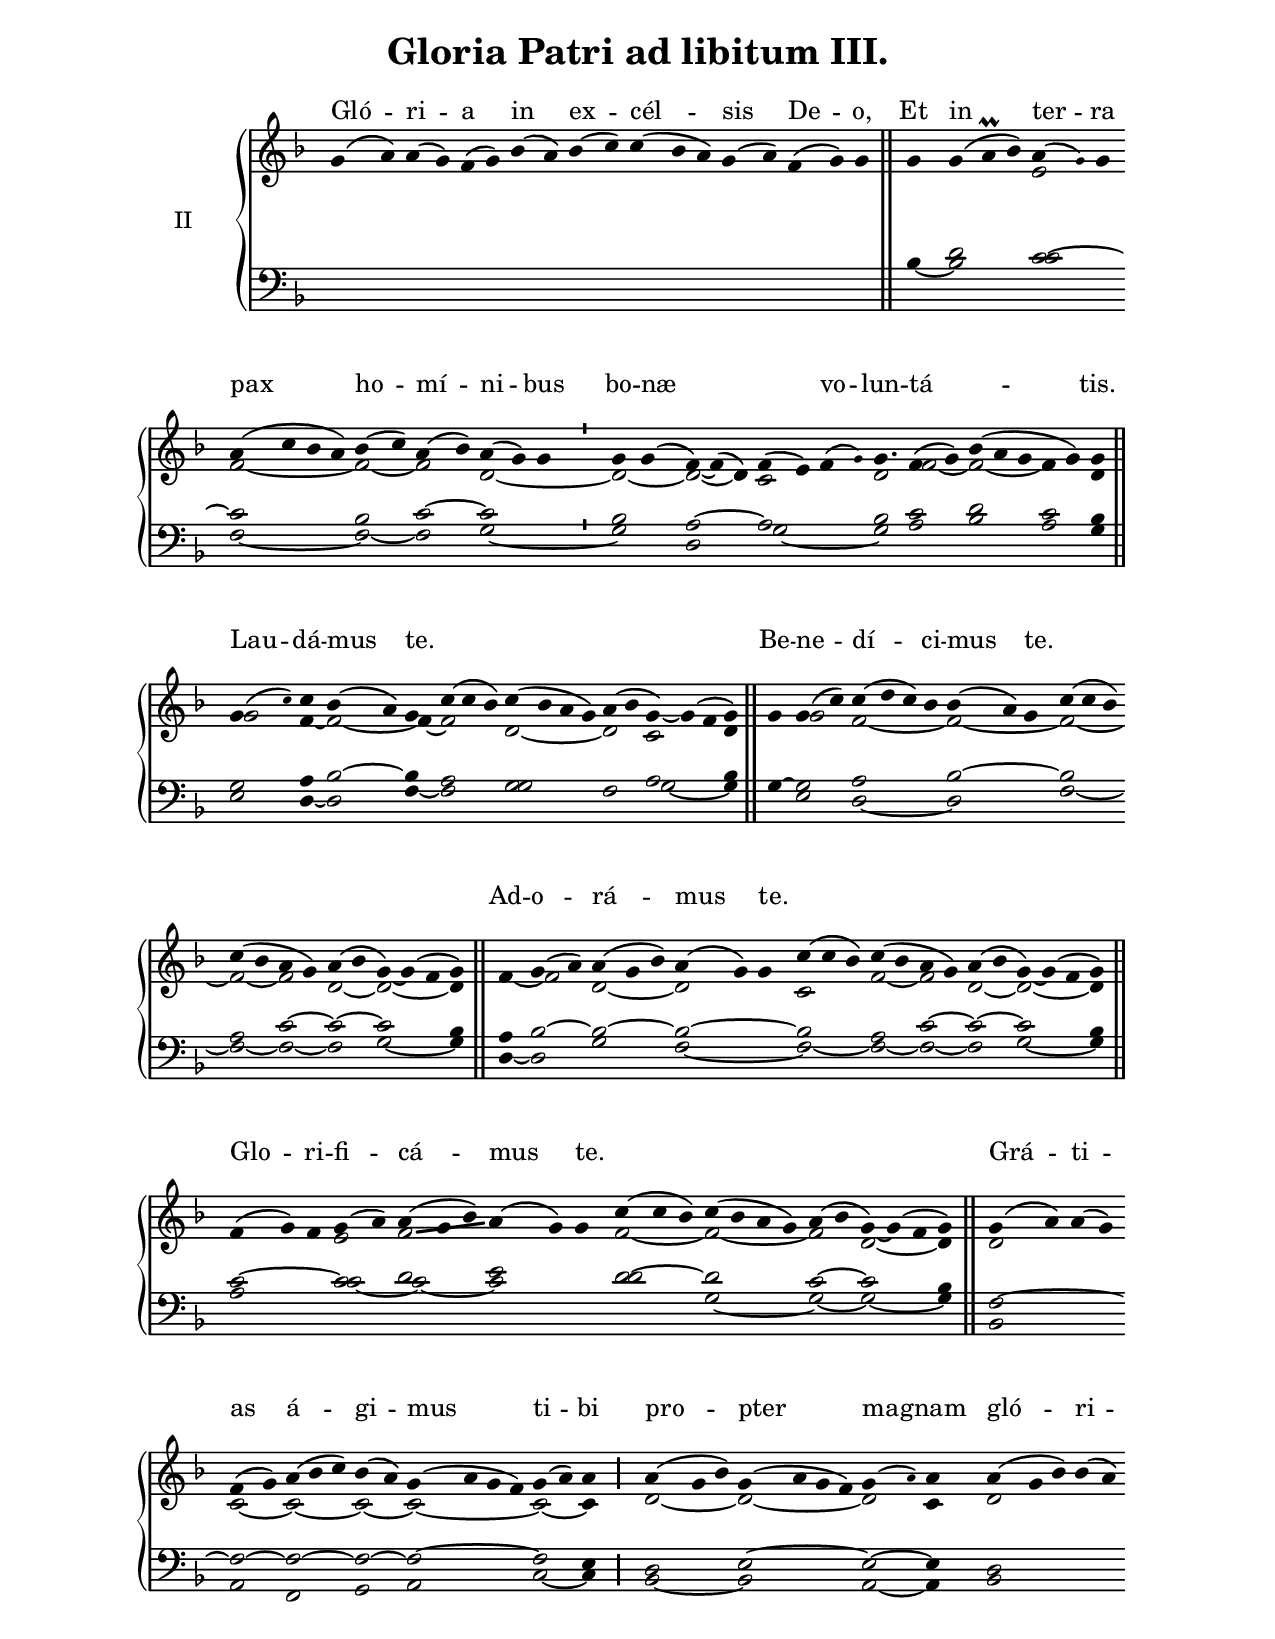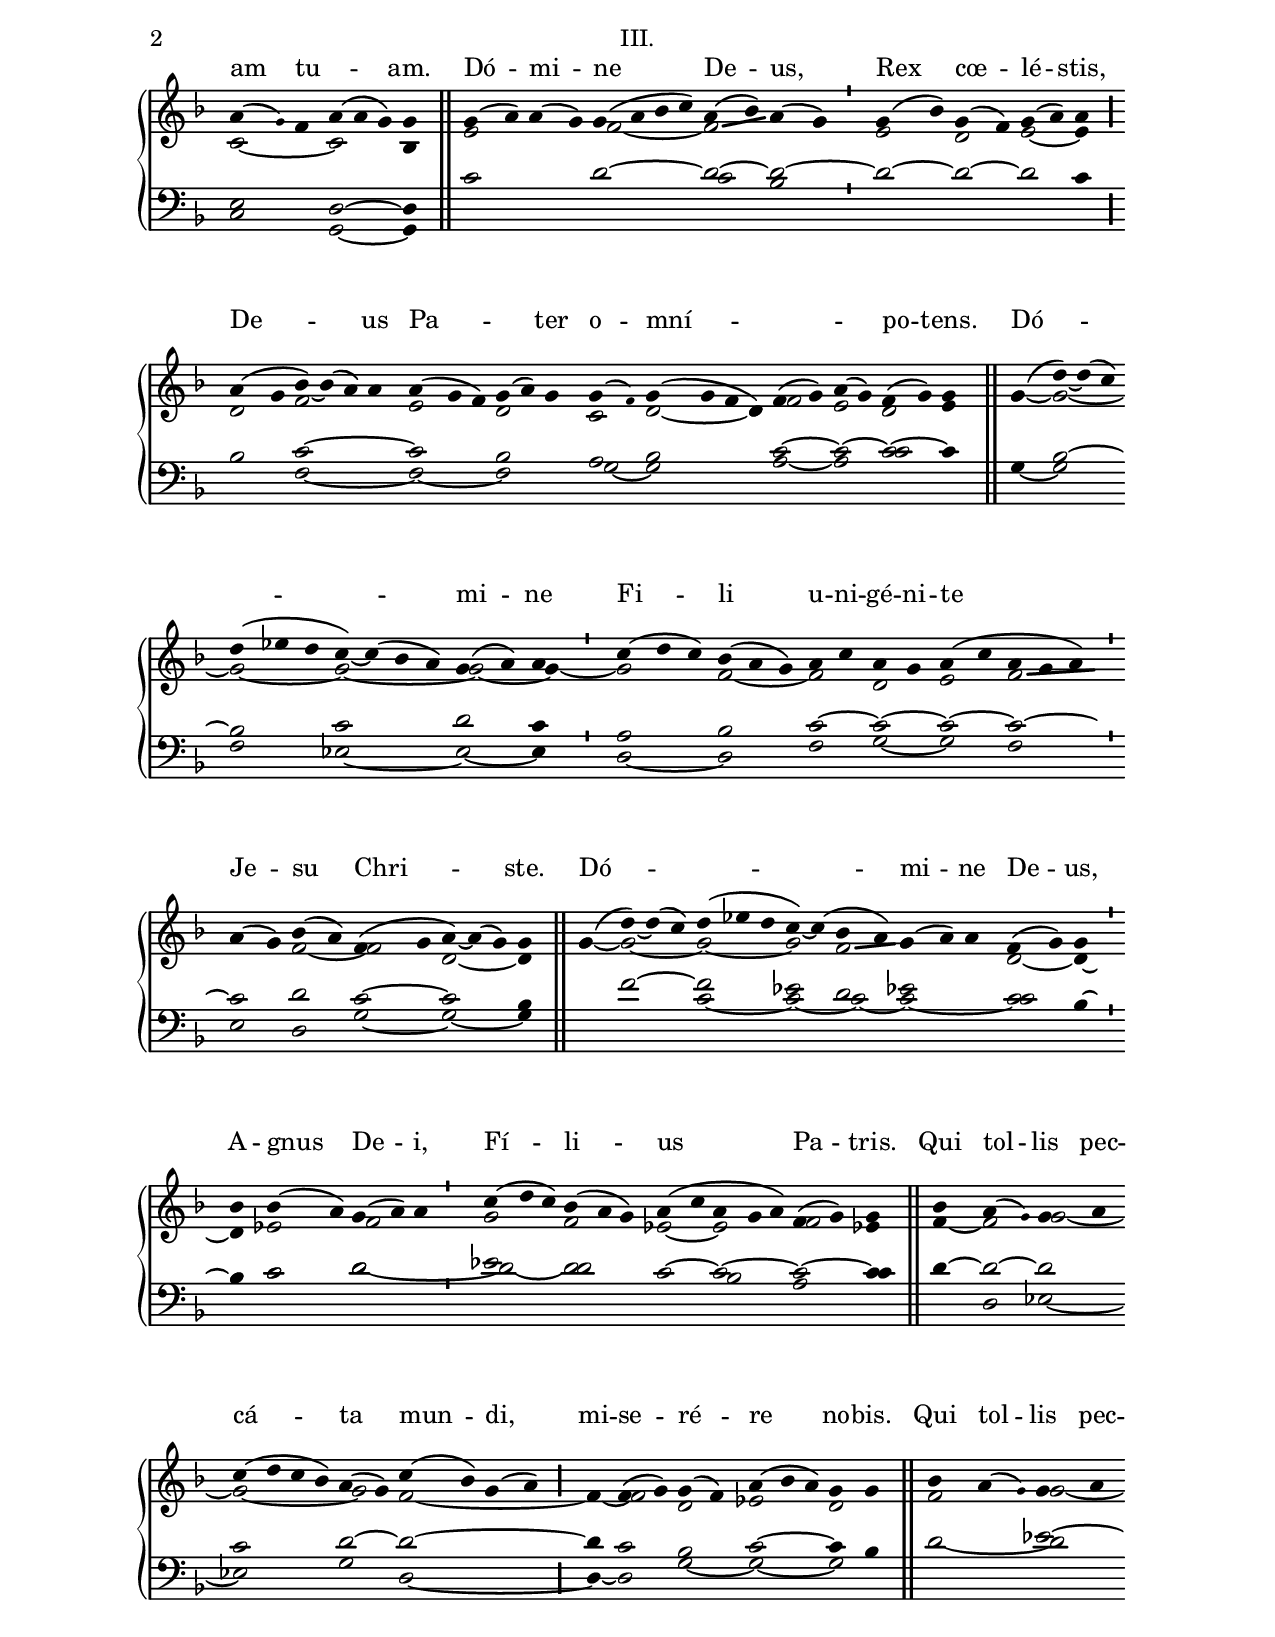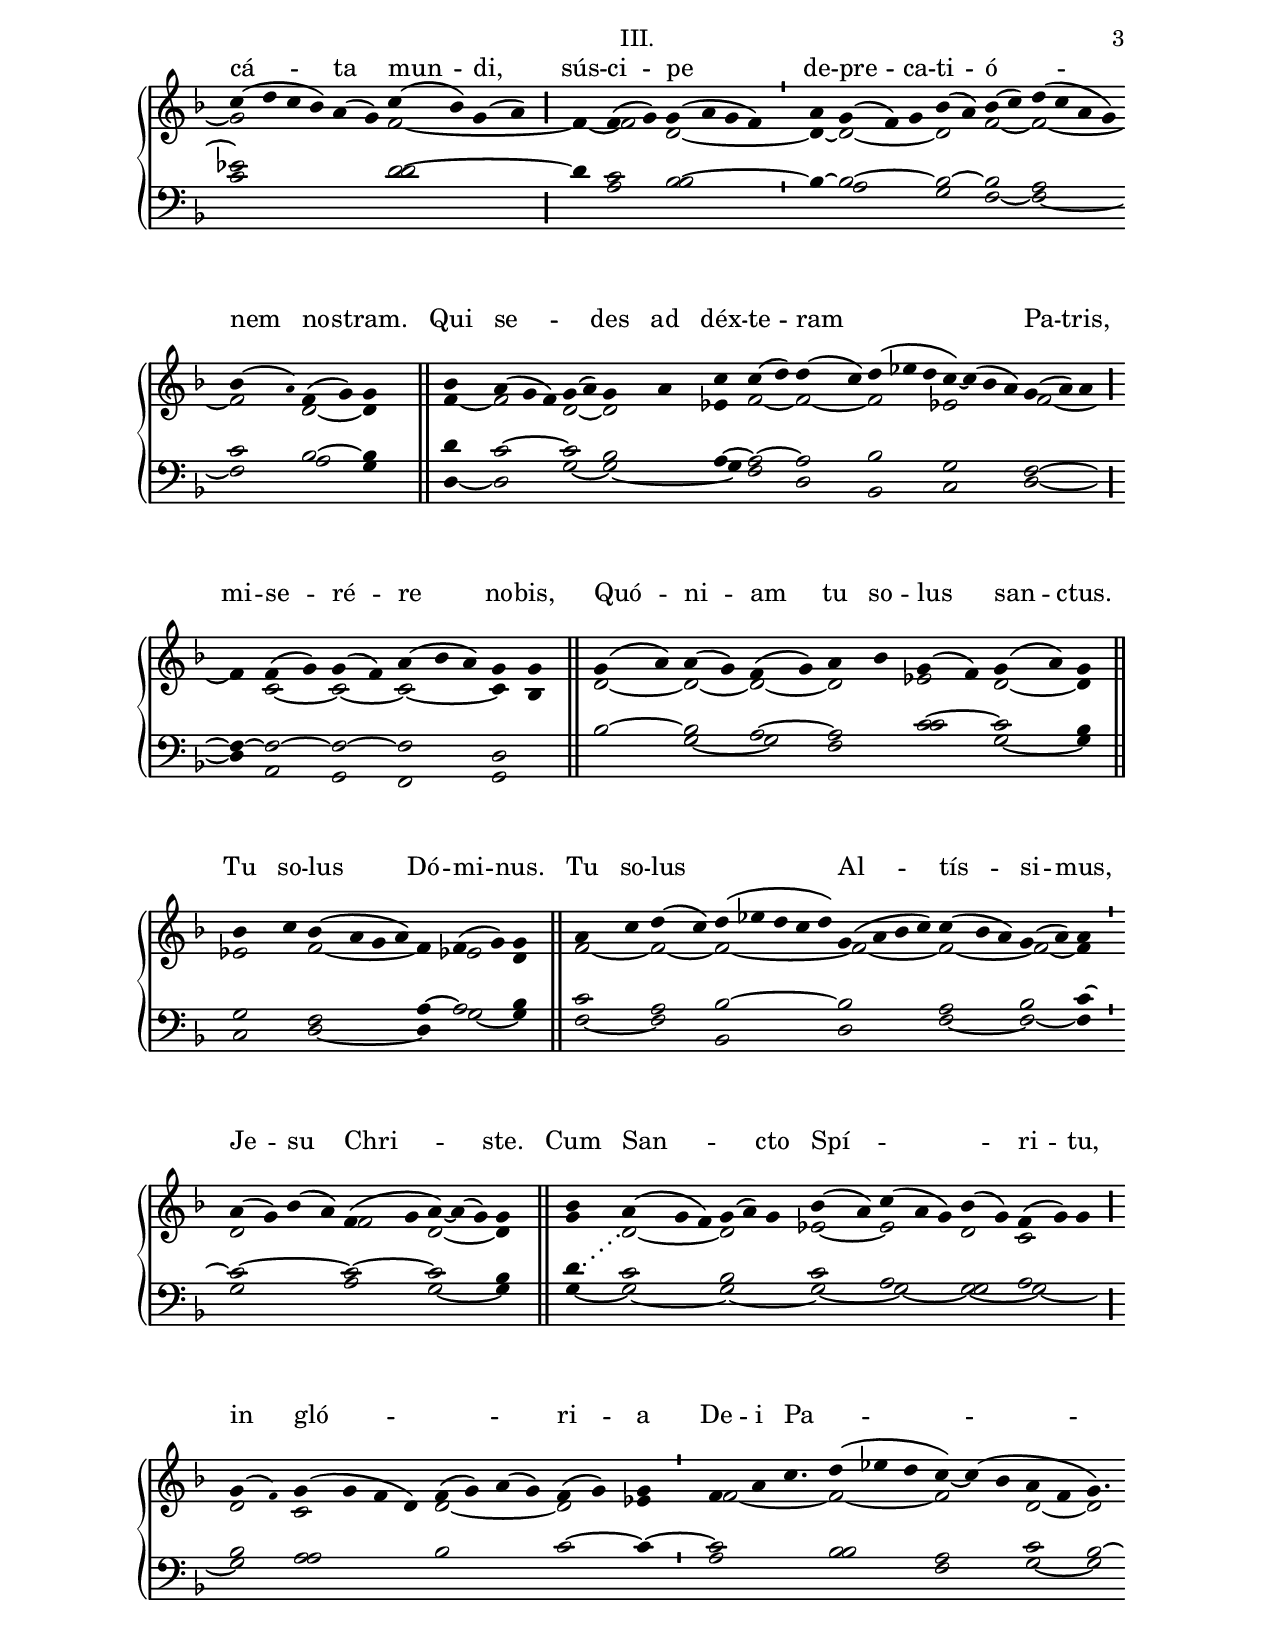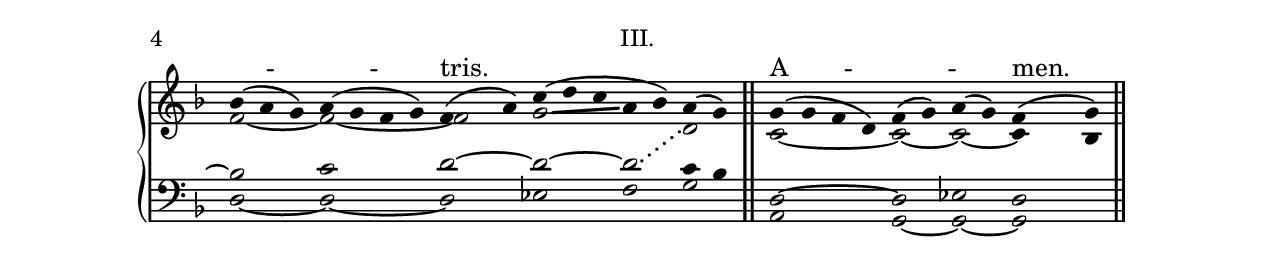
\version "2.18"
\include "gregorian.ly"
\include "noh2.ily"

%Page reference: page v.144
%(volume.page)

global = {
 \key g \dorian
 \cadenzaOn 
 \override Glissando #'thickness = #2.0
}

\header {
  title = \markup \center-column {"Gloria Patri ad libitum III." \vspace #1 }
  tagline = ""
  composer = ""
}

\paper {
 #(include-special-characters)
  oddHeaderMarkup = \markup \fill-line {
    \line {}
    \center-column {
      \on-the-fly #first-page     " "
      \on-the-fly #not-first-page "III."
    }
    \line { \on-the-fly #print-page-number-check-first \fromproperty #'page:page-number-string }
  }
  evenHeaderMarkup = \markup \fill-line {
    \line { \on-the-fly #print-page-number-check-first \fromproperty #'page:page-number-string }
    \center-column { "III." }
    \line {}
  }
}

chantText = \lyricmode {
Gló -- ri -- a in ex -- cél -- sis De -- o, 
Et in ter -- ra pax ho -- mí -- ni -- bus bo -- næ _ vo -- lun -- tá -- _ tis. 
Lau -- dá -- mus te. _ _ _ 
Be -- ne -- dí -- ci -- mus te. _ _ _ 
Ad -- o -- rá -- mus te. _ _ _ 
Glo -- ri -- fi -- cá -- mus te. _ _ _ 
Grá -- ti -- as á -- gi -- mus ti -- bi 
pro -- pter ma -- gnam gló -- ri -- am tu -- _ am. 
Dó -- mi -- ne De -- us, Rex cœ -- lé -- stis, 
De -- us Pa -- _ ter o -- mní -- _ _ po -- tens. 
Dó -- _ mi -- ne Fi -- li u -- ni -- gé -- ni -- te Je -- su Chri -- ste. 
Dó -- _ mi -- ne De -- us, A -- gnus De -- i, Fí -- li -- us Pa -- tris. 
Qui tol -- lis pec -- cá -- ta mun -- di, 
mi -- se -- ré -- re no -- bis. 
Qui tol -- lis pec -- cá -- ta mun -- di, 
sús -- ci -- pe de -- pre -- ca -- ti -- ó -- _ nem no -- stram. 
Qui se -- _ des ad déx -- te -- ram _ Pa -- tris, 
mi -- se -- ré -- re no -- bis, 
Quó -- ni -- am tu so -- lus san -- ctus. 
Tu so -- lus Dó -- mi -- nus. 
Tu so -- lus _ Al -- tís -- si -- mus, Je -- su Chri -- ste. 
Cum San -- _ cto Spí -- _ _ ri -- tu, 
in gló -- _ _ ri -- a De -- i Pa -- _ _ _ tris. _ _ 
A -- _ _ men. }

chantMusic = {
\tieDown   g'4 ( a'4) a'4 ( g'4) f'4 ( g'4) bes'4 ( a'4) bes'4 ( c''4) c''4 ( bes'4 a'4) g'4 ( a'4) f'4 ( g'4) g'4 \finalis
 g'4 g'4 ( a'\prall bes'4) a'4 ( \once \tweak #'font-size #-4 g' ) g'4 \forceBreak
 a'4 ( c''4 bes'4 a'4) bes'4 ( c''4) a'4 ( bes'4) a'4 ( g'4) g'4 \divisioMinima
 g'4 g'4 ( f'4) ~ f'4 ( d'4) f'4 ( e'4) f'4 ( \once \tweak #'font-size #-4 g' ) g'4. f'4 ( g'4) bes'4 ( a'4 g'4 f'4 g'4) g'4 \finalis \forceBreak

 g'4 ( \once \tweak #'font-size #-4 c'' ) c''4 bes'4 ( a'4) g'4 c''4 ( c''4 bes'4) c''4 ( bes'4 a'4 g'4) a'4 ( bes'4 g'4) ~ g'4 ( f'4 g'4) \finalis
 g'4 g'4 ( c''4) c''4 ( d''4 c''4) bes'4 bes'4 ( a'4) g'4 c''4 ( c''4 bes'4) \forceBreak
 c''4 ( bes'4 a'4 g'4) a'4 ( bes'4 g'4) ~ g'4 ( f'4 g'4) \finalis
 f'4 g'4 ( a'4) a'4 ( g'4 bes'4) a'4 ( g'4) g'4 c''4 ( c''4 bes'4) c''4 ( bes'4 a'4 g'4) a'4 ( bes'4 g'4) ~ g'4 ( f'4 g'4) \finalis \forceBreak

 f'4 ( g'4) f'4 g'4 ( a'4) a'4 ( g'4 bes'4) a'4 ( g'4) g'4 c''4 ( c''4 bes'4) c''4 ( bes'4 a'4 g'4) a'4 ( bes'4 g'4) ~ g'4 ( f'4 g'4) \finalis
 g'4 ( a'4) a'4 ( g'4) \forceBreak
 f'4 ( g'4) a'4 ( bes'4 c''4) bes'4 ( a'4) g'4 ( a'4 g'4 f'4) g'4 ( a'4) a'4 \divisioMaior
 a'4 ( g'4 bes'4) g'4 ( a'4 g'4 f'4) g'4 ( \once \tweak #'font-size #-4 a' ) a'4 a'4 ( g'4 bes'4) bes'4 ( a'4) \forceBreak
 a'4 ( \once \tweak #'font-size #-4 g' ) f'4 a'4 ( a'4 g'4) g'4 \finalis
 g'4 ( a'4) a'4 ( g'4) g'4 ( a'4 bes'4 c''4) a'4 ( bes'4) a'4 ( g'4) \divisioMinima
 g'4 ( bes'4) g'4 ( f'4) g'4 ( a'4) a'4 \divisioMaior \forceBreak

 a'4 ( g'4 bes'4) ~ bes'4 ( a'4) a'4 a'4 ( g'4 f'4) g'4 ( a'4) g'4 g'4 ( \once \tweak #'font-size #-4 f' ) g'4 ( g'4 f'4 d'4) f'4 ( g'4) a'4 ( g'4) f'4 ( g'4) g'4 \finalis
  g'4 ( d''4) ~ d''4 ( c''4) \forceBreak
 d''4 ( ees''4 d''4 c''4) ~ c''4 ( bes'4 a'4) g'4 ( a'4) a'4 \divisioMinima
 c''4 ( d''4 c''4) bes'4 ( a'4 g'4) a'4 c''4 a'4 g'4 a'4 ( c''4 a'4 g'4 a'4) \divisioMinima \forceBreak

 a'4 ( g'4) bes'4 ( a'4) f'4 ( g'4 a'4) ~ a'4 ( g'4) g'4 \finalis
  g'4 ( d''4) ~ d''4 ( c''4) d''4 ( ees''4 d''4 c''4) ~ c''4 ( bes'4 a'4) g'4 ( a'4) a'4 f'4 ( g'4) g'4 \divisioMinima \forceBreak

 bes'4 bes'4 ( a'4) g'4 ( a'4) a'4 \divisioMinima
 c''4 ( d''4 c''4) bes'4 ( a'4 g'4) a'4 ( c''4 a'4 g'4 a'4) f'4 ( g'4) g'4 \finalis
 bes'4 a'4 ( \once \tweak #'font-size #-4 g' ) g'4 a'4 \forceBreak
 c''4 ( d''4 c''4 bes'4) a'4 ( g'4) c''4 ( bes'4) g'4 ( a'4) \divisioMaior
 f'4 f'4 ( g'4) g'4 ( f'4) a'4 ( bes'4 a'4) g'4 g'4 \finalis
 bes'4 a'4 ( \once \tweak #'font-size #-4 g' ) g'4 a'4 \forceBreak
 c''4 ( d''4 c''4 bes'4) a'4 ( g'4) c''4 ( bes'4) g'4 ( a'4) \divisioMaior
 f'4 f'4 ( g'4) g'4 ( a'4 g'4 f'4) \divisioMinima
 a'4 g'4 ( f'4) g'4 bes'4 ( a'4) bes'4 ( c''4) d''4 ( c''4 a'4 g'4) \forceBreak
 bes'4 ( \once \tweak #'font-size #-4 a' ) f'4 ( g'4) g'4 \finalis
 bes'4 a'4 ( g'4 f'4) g'4 ( a'4) g'4 a'4 c''4 c''4 ( d''4)  d''4 ( c''4) d''4 ( ees''4 d''4 c''4) ~ c''4 ( bes'4 a'4) g'4 ( a'4) a'4 \divisioMaior \forceBreak

 f'4 f'4 ( g'4) g'4 ( f'4) a'4 ( bes'4 a'4) g'4 g'4 \finalis
 g'4 ( a'4) a'4 ( g'4) f'4 ( g'4) a'4 bes'4 g'4 ( f'4) g'4 ( a'4) g'4 \finalis \forceBreak

 bes'4 c''4 bes'4 ( a'4 g'4 a'4) f'4 f'4 ( g'4) g'4 \finalis
 a'4 c''4  d''4 ( c''4) d''4 ( ees''4 d''4 c''4 d''4) g'4 ( a'4 bes'4 c''4) c''4 ( bes'4 a'4) g'4 ( a'4) a'4 \divisioMinima \forceBreak

 a'4 ( g'4) bes'4 ( a'4) f'4 ( g'4 a'4) ~ a'4 ( g'4) g'4 \finalis
 bes'4 a'4 ( g'4 f'4) g'4 ( a'4) g'4 bes'4 ( a'4) c''4 ( a'4 g'4) bes'4 ( g'4) f'4 ( g'4) g'4 \divisioMaior \forceBreak

 g'4 ( \once \tweak #'font-size #-4 f' ) g'4 ( g'4 f'4 d'4) f'4 ( g'4) a'4 ( g'4) f'4 ( g'4) g'4 \divisioMinima
 f'4 a'4  c''4. d''4 ( ees''4 d''4 c''4) ~ c''4 ( bes'4 a'4 f'4 g'4.) \forceBreak
 bes'4 ( a'4 g'4) a'4 ( g'4 f'4 g'4) f'4 ( a'4) c''4 ( d''4 c''4 a'4 bes'4) a'4 ( g'4) \finalis
 g'4 ( g'4 f'4 d'4) f'4 ( g'4) a'4 ( g'4) f'4 ( g'4) \finalis

}

altoMusic = {
r2*18/2 \finalis
r4 r2*3/2 e'2*3/2 f'2*4/2 ~ f'2 ~ f'2 d'2*3/2 ~ \divisioMinima
d'2 ~ d'2 ~ d'4 c'2*4/2 d'2*3/4 f'2 ~ f'2*3/2 ~ f'4 g'4 d'4 \finalis
g'2 f'4 ~ f'2 ~ f'4 ~ f'2*3/2 d'2*4/2 ~ d'2 c'2*3/2 d'4 \finalis
r4 g'2 f'2*4/2 ~ f'2*3/2 ~ f'2*3/2 ~ f'2 ~ f'2 d'2 ~ d'2*3/2 ~ d'4 \finalis
f'4 ~ f'2 d'2*3/2 ~ d'2*3/2 c'2*3/2 f'2 ~ f'2 d'2 ~ d'2*3/2 ~ d'4 \finalis
r2*3/2 e'2 f'2*3/2 -\tweak Glissando.Y-offset #-0.8 \glissando a'4 r2 f'2*3/2 ~ f'2*4/2 ~ f'2 d'2*3/2 ~ d'4 \finalis
d'2*4/2 c'2 ~ c'2*3/2 ~ c'2 ~ c'2*4/2 ~ c'2 ~ c'4 \divisioMaior
d'2*3/2 ~ d'2*4/2 ~ d'2 c'4 d'2*5/2 c'2*3/2 ~ c'2*3/2 bes4 \finalis
e'2*4/2 f'2*4/2 ~ f'2 -\tweak Glissando.Y-offset #-0.8 \glissando a'4 g'4 \divisioMinima
e'2 d'2 e'2 ~ e'4 \divisioMaior
d'2 f'2*4/2 e'2*3/2 d'2*3/2 c'2 d'2*3/2 ~ d'4 f'2 e'2 d'2 e'4 g'4 ~ g'2*3/2 ~ g'2*3/2 ~ g'2*4/2 ~ g'2 ~ g'4 ~ \divisioMinima
g'2*3/2 f'2*3/2 ~ f'2 d'2 e'2 f'2*3/2 -\tweak Glissando.Y-offset #-0.8 \glissando \divisioMinima
a'4 g'4 f'2 ~ f'2 d'2*3/2 ~ d'4 g'4 ~ g'2*3/2 ~ g'2*3/2 ~ g'2 f'2 -\tweak Glissando.Y-offset #-0.8 \glissando g'4 r2 d'2 ~ d'4 ~ \divisioMinima
d'4 ees'2 f'2*3/2 \divisioMinima
g'2*3/2 f'2*3/2 ees'2 ~ ees'2*3/2 f'2 ees'4 \finalis
f'4 ~ f'2 g'2 ~ g'2*4/2 ~ g'2 f'2*4/2 ~ \divisioMaior
f'4 ~ f'2 d'2 ees'2*3/2 d'2 \finalis
f'2*3/2 g'2 ~ g'2*6/2 f'2*4/2 ~ \divisioMaior
f'4 ~ f'2 d'2*4/2 ~ \divisioMinima
d'4 ~ d'2*3/2 ~ d'2 f'2 ~ f'2*4/2 ~ f'2 d'2 ~ d'4 \finalis
f'4 ~ f'2*3/2 d'2 ~ d'2 ees'4 f'2 ~ f'2 ~ f'2*3/2 ees'2*4/2 f'2*3/2 ~ \divisioMaior
f'4 c'2 ~ c'2 ~ c'2*3/2 ~ c'4 bes4 \finalis
d'2 ~ d'2 ~ d'2 ~ d'2 ees'2 d'2 ~ d'4 \finalis
ees'2 f'2*4/2 ~ f'4 ees'2 d'4 \finalis
f'2 ~ f'2 ~ f'2*5/2 ~ f'2*4/2 ~ f'2*3/2 ~ f'2 ~ f'4 \divisioMinima
d'2*4/2 f'2 d'2*3/2 ~ d'4 \finalis
g'4 d'2*3/2 ~ d'2*3/2 ees'2 ~ ees'2*3/2 d'2 c'2*3/2 \divisioMaior
d'2 c'2*4/2 d'2*4/2 ~ d'2 ees'4 \divisioMinima
f'2*7/4 ~ f'2*3/2 ~ f'2*3/2 d'2 ~ d'2*3/4 f'2*3/2 ~ f'2*4/2 ~ f'2 g'2*3/2 -\tweak Glissando.Y-offset #-0.8 \glissando a'4 bes'4 d'2 \finalis
c'2*4/2 ~ c'2 ~ c'2 ~ c'4 bes4 \finalis
}

tenorMusic = {
r2*18/2 \finalis
r4 d'2*3/2 c'2*3/2 ~ c'2*4/2 bes2 c'2 ~ c'2*3/2 \divisioMinima
bes2 a2*3/2 ~ a2*4/2 bes2*3/4 c'2 d'2*3/2 c'2 bes4 \finalis
g2 a4 bes2 ~ bes4 a2*3/2 g2*6/2 a2*3/2 bes4 \finalis
g4 ~ g2 a2*4/2 bes2*3/2 ~ bes2*3/2 a2 c'2 ~ c'2 ~ c'2*3/2 bes4 \finalis
a4 bes2 ~ bes2*3/2 ~ bes2*3/2 ~ bes2*3/2 a2 c'2 ~ c'2 ~ c'2*3/2 bes4 \finalis
c'2*3/2 ~ c'2 d'2*3/2 e'2*3/2 d'2*3/2 ~ d'2*4/2 c'2 ~ c'2*3/2 bes4 \finalis
f2*4/2 ~ f2 ~ f2*3/2 ~ f2 ~ f2*4/2 ~ f2 e4 \divisioMaior
d2*3/2 e2*4/2 ~ e2 ~ e4 d2*5/2 e2*3/2 d2*3/2 ~ d4 \finalis
c'2*4/2 d'2*4/2 ~ d'2 ~ d'2 ~ \divisioMinima
d'2 ~ d'2 ~ d'2 c'4 \divisioMaior
bes2 c'2*4/2 ~ c'2*3/2 bes2*3/2 a2 bes2*4/2 c'2 ~ c'2 ~ c'2 ~ c'4 r4 bes2*3/2 ~ bes2*3/2 c'2*4/2 d'2 c'4 \divisioMinima
a2*3/2 bes2*3/2 c'2 ~ c'2 ~ c'2 ~ c'2*3/2 ~ \divisioMinima
c'2 d'2 c'2 ~ c'2*3/2 bes4 r4 f'2*3/2 ~ f'2*3/2 ees'2 d'2 ees'2*3/2 \shiftRight c'2 bes4 ~ \divisioMinima
bes4 c'2 d'2*3/2 \divisioMinima
ees'2*3/2 \shiftRight d'2*3/2 c'2 ~ c'2*3/2 ~ c'2 ~ c'4 \finalis
d'4 ~ d'2 ~ d'2 c'2*4/2 d'2 ~ d'2*4/2 ~ \divisioMaior
d'4 c'2 bes2 c'2*3/2 ~ c'4 bes4 \finalis
r2*3/2 ees'2 ~ ees'2*6/2 d'2*4/2 ~ \divisioMaior
d'4 c'2 bes2*4/2 ~ \divisioMinima
bes4 ~ bes2*3/2 ~ bes2 ~ bes2 a2*4/2 c'2 bes2 ~ bes4 \finalis
d'4 c'2*3/2 ~ c'2 bes2 a4 ~ a2 ~ a2 bes2*3/2 g2*4/2 f2*3/2 ~ \divisioMaior
f4 ~ f2 ~ f2 ~ f2*3/2 d2 \finalis
bes2 ~ bes2 a2 ~ a2 c'2 ~ c'2 bes4 \finalis
g2 f2*4/2 a4 ~ a2 bes4 \finalis
c'2 a2 bes2*5/2 ~ bes2*4/2 a2*3/2 bes2 c'4 ~ \divisioMinima
c'2*4/2 ~ c'2 ~ c'2*3/2 bes4 \finalis
d'4 c'2*3/2 bes2*3/2 c'2 a2*3/2 \shiftRight g2 a2*3/2 \divisioMaior
bes2 \shiftRight a2*4/2 bes2*4/2 c'2 ~ c'4 ~ \divisioMinima
c'2*7/4 \shiftRight bes2*3/2 a2*3/2 c'2 bes2*3/4 ~ bes2*3/2 c'2*4/2 d'2 ~ d'2*3/2 ~ d'2 c'4 bes4 \finalis
d2*4/2 ~ d2 ees2 d2 \finalis
}

bassMusic = {
r2*18/2 \finalis
bes4 ~ bes2*3/2 \shiftRight c'2*3/2 f2*4/2 ~ f2 ~ f2 g2*3/2 ~ \divisioMinima
g2 d2*3/2 g2*4/2 ~ g2*3/4 a2 bes2*3/2 a2 g4 \finalis
e2 d4 ~ d2 f4 ~ f2*3/2 \shiftRight g2*4/2 f2 g2*3/2 ~ g4 \finalis
r4 e2 d2*4/2 ~ d2*3/2 f2*3/2 ~ f2 ~ f2 ~ f2 g2*3/2 ~ g4 \finalis
d4 ~ d2 g2*3/2 f2*3/2 ~ f2*3/2 ~ f2 ~ f2 ~ f2 g2*3/2 ~ g4 \finalis
a2*3/2 \shiftRight c'2 ~ c'2*3/2 ~ c'2*3/2 \shiftRight d'2*3/2 g2*4/2 ~ g2 ~ g2*3/2 ~ g4 \finalis
bes,2*4/2 a,2 f,2*3/2 g,2 a,2*4/2 c2 ~ c4 \divisioMaior
bes,2*3/2 ~ bes,2*4/2 a,2 ~ a,4 bes,2*5/2 c2*3/2 g,2*3/2 ~ g,4 \finalis
r2*8/2 c'2 bes2 \divisioMinima
r2*7/2 \divisioMaior
r2 f2*4/2 ~ f2*3/2 ~ f2*3/2 g2 ~ g2*4/2 a2 ~ a2 \shiftRight c'2*3/2 g4 ~ g2*3/2 f2*3/2 ees2*4/2 ~ ees2 ~ ees4 \divisioMinima
d2*3/2 ~ d2*3/2 f2 g2 ~ g2 f2*3/2 \divisioMinima
e2 d2 g2 ~ g2*3/2 ~ g4 r2*4/2 c'2*3/2 ~ c'2 ~ c'2 ~ c'2*3/2 ~ c'2*3/2 \divisioMinima
bes4 c'2 d'2*3/2 ~ \divisioMinima
d'2*3/2 ~ d'2*3/2 r2 bes2*3/2 a2 \shiftRight c'4 \finalis
r4 d2 ees2 ~ ees2*4/2 g2 d2*4/2 ~ \divisioMaior
d4 ~ d2 g2 ~ g2*3/2 ~ g2 \finalis
d'2*3/2 ~ d'2 c'2*6/2 \shiftRight d'2*4/2 \divisioMaior
r4 a2 \shiftRight bes2*4/2 \divisioMinima
r4 a2*3/2 g2 f2 ~ f2*4/2 ~ f2 a2 g4 \finalis
d4 ~ d2*3/2 g2 ~ g2 ~ g4 f2 d2 bes,2*3/2 c2*4/2 d2*3/2 ~ \divisioMaior
d4 a,2 g,2 f,2*3/2 g,2 \finalis
r2 g2 ~ g2 f2 \shiftRight c'2 g2 ~ g4 \finalis
c2 d2*4/2 ~ d4 g2 ~ g4 \finalis
f2 ~ f2 bes,2*5/2 d2*4/2 f2*3/2 ~ f2 ~ f4 \divisioMinima
g2*4/2 a2 g2*3/2 ~ g4 \finalis
g4 ~ g2*3/2 ~ g2*3/2 ~ g2 ~ g2*3/2 ~ g2 ~ g2*3/2 ~ \divisioMaior
g2 a2*4/2 r2*7/2 \divisioMinima
a2*7/4 bes2*3/2 f2*3/2 g2 ~ g2*3/4 d2*3/2 ~ d2*4/2 ~ d2 ees2*3/2 f2 g2 \finalis
a,2*4/2 g,2 ~ g,2 ~ g,2 \finalis
}

voiceLines = {
\voiceLineStyle
s2*903/4
\allowVoiceLineBreak
\voiceLine  "down" "up" d'2*1/2 d'2*1/2

s2*53/2
\allowVoiceLineBreak
\voiceLine "down" "up" d'2*2/2 d'2*1/2


}

\score{
  <<
    \new GrandStaff <<
      \set GrandStaff.autoBeaming = ##f
      \set GrandStaff.instrumentName = \markup \center-column {
        "II"
      }
      \new Staff = up <<
        \new Voice = "chant" {
          \voiceOne \global \chantMusic
        }
        \new Voice {
          \voiceTwo \global \altoMusic
        }
      >>

      \new Staff = down <<
        \clef bass
        \new Voice {
          \voiceOne \global \tenorMusic
        }
        \new Voice {
          \voiceTwo \global \bassMusic
        }
	\new Voice {
        \voiceThree \global \voiceLines
        }
      >>
    >>
    \new Lyrics \lyricsto chant {
      \chantText
    }
  >>
  \layout{
  }
  \midi{
    \tempo 4 = 125
  }
}
